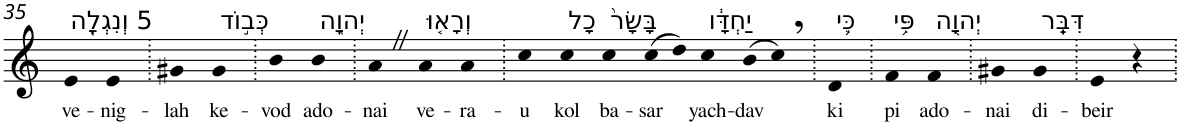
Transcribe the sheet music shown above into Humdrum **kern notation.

**kern	**text
*part1	*part1
*staff1	*staff1
*I"Piano	*
*I'Pno	*
!!LO:PB:g=z
*clefG2	*
*k[]	*
=35	=35
!LO:TX:a:t=5 וְנִגְלָ֖ה	!
!	!LO:LY:b
4e	ve-
!	!LO:LY:b
4e	-nig-
=36.	=36.
!	!LO:LY:b
4g#X	-lah
!LO:TX:a:t=כְּב֣וֹד	!
!	!LO:LY:b
4g#	ke-
=37.	=37.
!	!LO:LY:b
4b	-vod
!LO:TX:a:t=יְהוָ֑ה	!
!	!LO:LY:b
4b	ado-
=38.	=38.
!	!LO:LY:b
4aZ	-nai
!LO:TX:a:t=וְרָא֤וּ	!
!	!LO:LY:b
4a	ve-
!	!LO:LY:b
4a	-ra-
=39.	=39.
!	!LO:LY:b
4cc	-u
!LO:TX:a:t=כָל	!
!	!LO:LY:b
4cc	kol
!LO:TX:a:t=בָּשָׂר֙	!
!	!LO:LY:b
4cc	ba-
!	!LO:LY:b
(8cc	-sar
8dd)	.
!LO:TX:a:t=יַחְדָּ֔ו	!
!	!LO:LY:b
4cc	yach-
!	!LO:LY:b
(8b	-dav
8cc,)	.
=40.	=40.
!LO:TX:a:t=כִּ֛י	!
!	!LO:LY:b
4d	ki
=41.	=41.
!LO:TX:a:t=פִּ֥י	!
!	!LO:LY:b
4f	pi
!LO:TX:a:t=יְהוָ֖ה	!
!	!LO:LY:b
4f	ado-
=42.	=42.
!	!LO:LY:b
4g#X	-nai
!LO:TX:a:t=דִּבֵּֽר	!
!	!LO:LY:b
4g#	di-
=43.	=43.
!	!LO:LY:b
4e	-beir
4r	.
=.	=.
*-	*-
